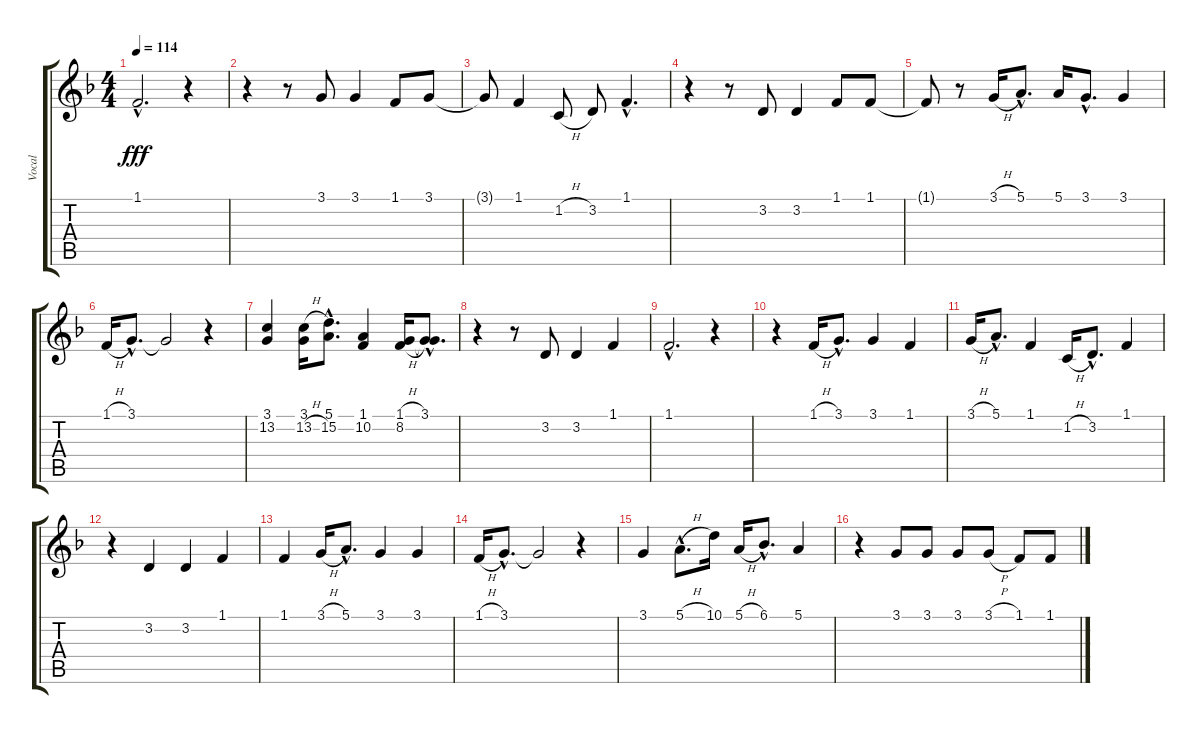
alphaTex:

\track ("Vocal" "Vocal") {instrument synthvoice}
\staff {score tabs}
\tuning (E4 B3 G3 D3 A2 E2) {hide}
\ts (4 4)
\tempo 114
\clef g2
\ks f
1.1{hac t}.2{d dy fff} r.4 |
r.4 r.8 3.1.8 3.1.4 1.1.8 3.1.8 |
3.1{t}.8 1.1.4 1.2{h}.8 3.2.8 1.1{hac}.4{d} |
r.4 r.8 3.2.8 3.2.4 1.1.8 1.1.8 |
1.1{t}.8 r.8 3.1{h}.16 5.1{hac}.8{d} 5.1.16 3.1{hac}.8{d} 3.1.4 |
1.1{h}.16 3.1{hac}.8{d} 3.1{t}.2 r.4 |
(3.1 13.2).4 (3.1{h} 13.2{h}).16 (5.1{hac} 15.2{hac}).8{d} (1.1 10.2).4 (1.1{h} 8.2).16 (3.1{hac} 8.2{hac t}).8{d} |
r.4 r.8 3.2.8 3.2.4 1.1.4 |
1.1{hac}.2{d} r.4 |
r.4 1.1{h}.16 3.1{hac}.8{d} 3.1.4 1.1.4 |
3.1{h}.16 5.1{hac}.8{d} 1.1.4 1.2{h}.16 3.2{hac}.8{d} 1.1.4 |
r.4 3.2.4 3.2.4 1.1.4 |
1.1.4 3.1{h}.16 5.1{hac}.8{d} 3.1.4 3.1.4 |
1.1{h}.16 3.1{hac}.8{d} 3.1{t}.2 r.4 |
3.1.4 5.1{h hac}.8{d} 10.1.16 5.1{h}.16 6.1{hac}.8{d} 5.1.4 |
r.4 3.1.8 3.1.8 3.1.8 3.1{h}.8 1.1.8 1.1.8
